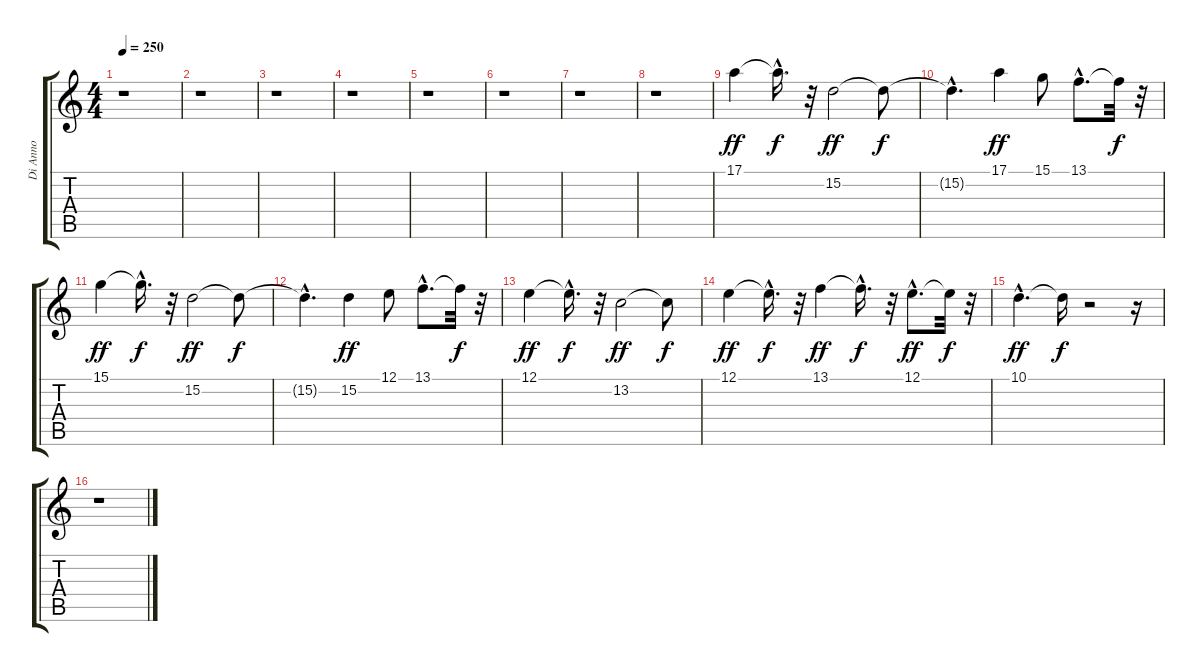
\track ("Di Anno" "Di Anno") {instrument choiraahs}
\staff {score tabs}
\tuning (E4 B3 G3 D3 A2 E2) {hide}
\ts (4 4)
\tempo 250
\clef g2
\ks c
r.1{dy f} |
r.1 |
r.1 |
r.1 |
r.1 |
r.1 |
r.1 |
r.1 |
17.1.4{dy ff} 17.1{hac t}.16{d dy f} r.32 15.2.2{dy ff} 15.2{t}.8{dy f} |
15.2{hac t}.4{d} 17.1.4{dy ff} 15.1.8 13.1{hac}.8{d} 13.1{t}.32{dy f} r.32 |
15.1.4{dy ff} 15.1{hac t}.16{d dy f} r.32 15.2.2{dy ff} 15.2{t}.8{dy f} |
15.2{hac t}.4{d} 15.2.4{dy ff} 12.1.8 13.1{hac}.8{d} 13.1{t}.32{dy f} r.32 |
12.1.4{dy ff} 12.1{hac t}.16{d dy f} r.32 13.2.2{dy ff} 13.2{t}.8{dy f} |
12.1.4{dy ff} 12.1{hac t}.16{d dy f} r.32 13.1.4{dy ff} 13.1{hac t}.16{d dy f} r.32 12.1{hac}.8{d dy ff} 12.1{t}.32{dy f} r.32 |
10.1{hac}.4{d dy ff} 10.1{t}.16{dy f} r.2 r.16 |
r.1
